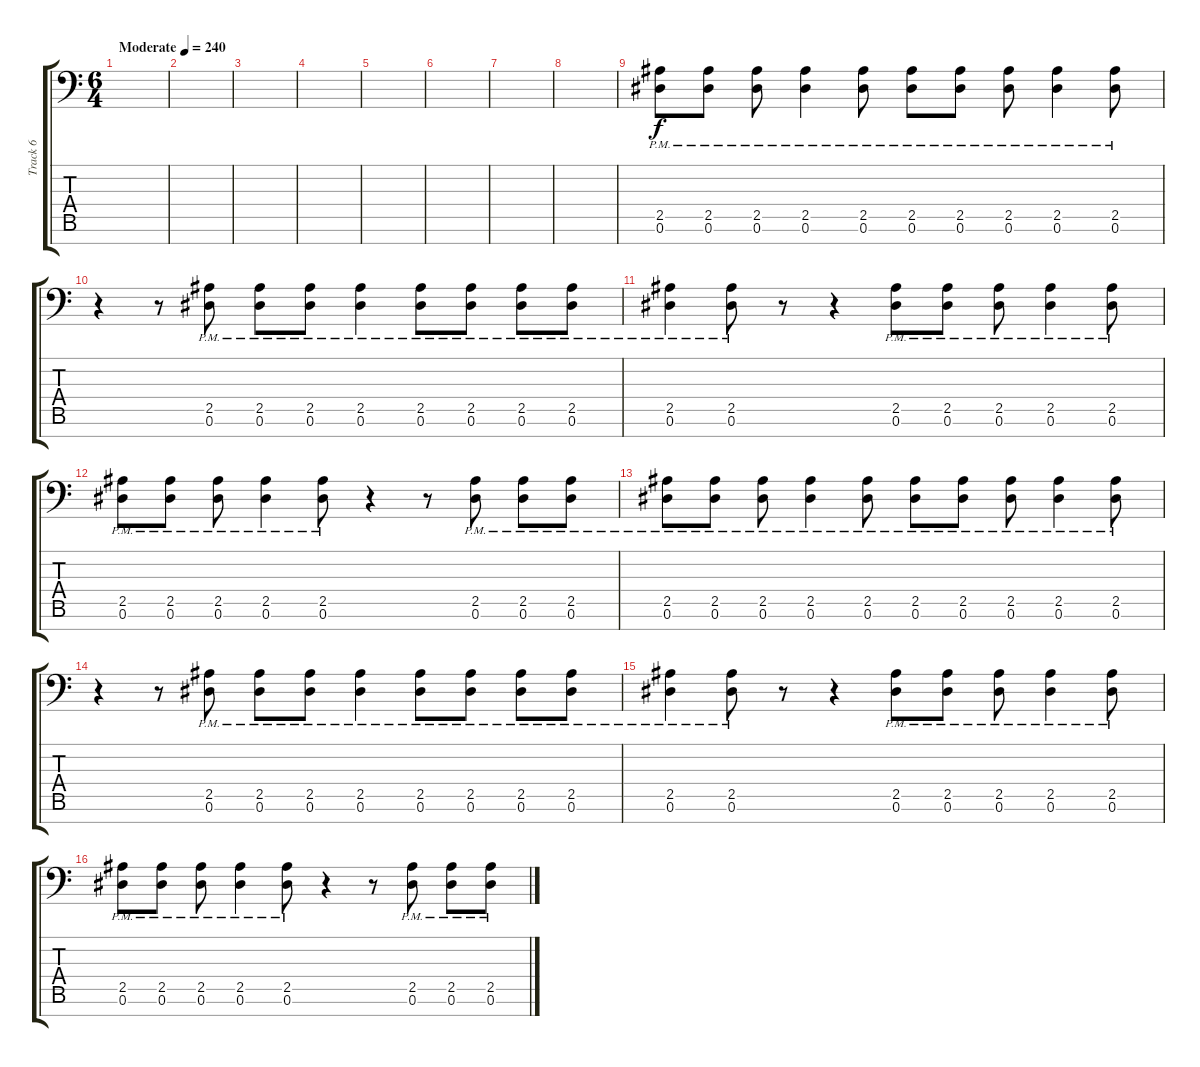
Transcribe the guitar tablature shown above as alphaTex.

\track ("Track 6" "Track 6") {instrument overdrivenguitar}
\staff {score tabs}
\tuning (Eb4 Bb3 Gb3 Db3 Ab2 Eb2 Bb1) {hide}
\ts (6 4)
\tempo (240 "Moderate")
\clef f4
\ks c
|
|
|
|
|
|
|
|
(2.5{pm} 0.6{pm}).8 (2.5{pm} 0.6{pm}).8 (2.5{pm} 0.6{pm}).8 (2.5{pm} 0.6{pm}).4 (2.5{pm} 0.6{pm}).8 (2.5{pm} 0.6{pm}).8 (2.5{pm} 0.6{pm}).8 (2.5{pm} 0.6{pm}).8 (2.5{pm} 0.6{pm}).4 (2.5{pm} 0.6{pm}).8 |
r.4 r.8 (2.5{pm} 0.6{pm}).8 (2.5{pm} 0.6{pm}).8 (2.5{pm} 0.6{pm}).8 (2.5{pm} 0.6{pm}).4 (2.5{pm} 0.6{pm}).8 (2.5{pm} 0.6{pm}).8 (2.5{pm} 0.6{pm}).8 (2.5{pm} 0.6{pm}).8 |
(2.5{pm} 0.6{pm}).4 (2.5{pm} 0.6{pm}).8 r.8 r.4 (2.5{pm} 0.6{pm}).8 (2.5{pm} 0.6{pm}).8 (2.5{pm} 0.6{pm}).8 (2.5{pm} 0.6{pm}).4 (2.5{pm} 0.6{pm}).8 |
(2.5{pm} 0.6{pm}).8 (2.5{pm} 0.6{pm}).8 (2.5{pm} 0.6{pm}).8 (2.5{pm} 0.6{pm}).4 (2.5{pm} 0.6{pm}).8 r.4 r.8 (2.5{pm} 0.6{pm}).8 (2.5{pm} 0.6{pm}).8 (2.5{pm} 0.6{pm}).8 |
(2.5{pm} 0.6{pm}).8 (2.5{pm} 0.6{pm}).8 (2.5{pm} 0.6{pm}).8 (2.5{pm} 0.6{pm}).4 (2.5{pm} 0.6{pm}).8 (2.5{pm} 0.6{pm}).8 (2.5{pm} 0.6{pm}).8 (2.5{pm} 0.6{pm}).8 (2.5{pm} 0.6{pm}).4 (2.5{pm} 0.6{pm}).8 |
r.4 r.8 (2.5{pm} 0.6{pm}).8 (2.5{pm} 0.6{pm}).8 (2.5{pm} 0.6{pm}).8 (2.5{pm} 0.6{pm}).4 (2.5{pm} 0.6{pm}).8 (2.5{pm} 0.6{pm}).8 (2.5{pm} 0.6{pm}).8 (2.5{pm} 0.6{pm}).8 |
(2.5{pm} 0.6{pm}).4 (2.5{pm} 0.6{pm}).8 r.8 r.4 (2.5{pm} 0.6{pm}).8 (2.5{pm} 0.6{pm}).8 (2.5{pm} 0.6{pm}).8 (2.5{pm} 0.6{pm}).4 (2.5{pm} 0.6{pm}).8 |
(2.5{pm} 0.6{pm}).8 (2.5{pm} 0.6{pm}).8 (2.5{pm} 0.6{pm}).8 (2.5{pm} 0.6{pm}).4 (2.5{pm} 0.6{pm}).8 r.4 r.8 (2.5{pm} 0.6{pm}).8 (2.5{pm} 0.6{pm}).8 (2.5{pm} 0.6{pm}).8
